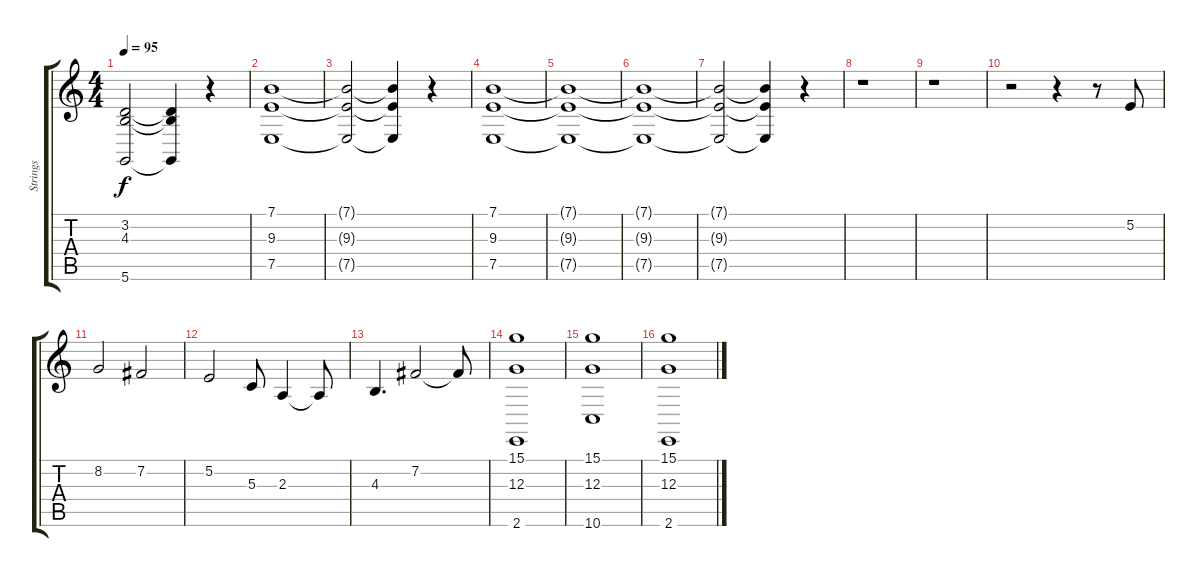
\track ("Strings" "Strings") {instrument tremolostrings}
\staff {score tabs}
\tuning (E4 B3 G3 D3 A2 D2) {hide}
\ts (4 4)
\tempo 95
\clef g2
\ks c
(3.2 4.3 5.6).2{dy f} (3.2{t} 4.3{t} 5.6{t}).4 r.4 |
(7.1 9.3 7.5).1{volume 8 instrument stringensemble2} |
(7.1{t} 9.3{t} 7.5{t}).2 (7.1{t} 9.3{t} 7.5{t}).4 r.4 |
(7.1 9.3 7.5).1 |
(7.1{t} 9.3{t} 7.5{t}).1 |
(7.1{t} 9.3{t} 7.5{t}).1 |
(7.1{t} 9.3{t} 7.5{t}).2 (7.1{t} 9.3{t} 7.5{t}).4 r.4 |
r.1 |
r.1 |
r.2 r.4 r.8 5.2.8{volume 12 instrument tremolostrings} |
8.2.2 7.2.2 |
5.2.2 5.3.8 2.3.4 2.3{t}.8 |
4.3.4{d} 7.2.2 7.2{t}.8 |
(15.1 12.3 2.6).1 |
(15.1 12.3 10.6).1 |
(15.1 12.3 2.6).1
